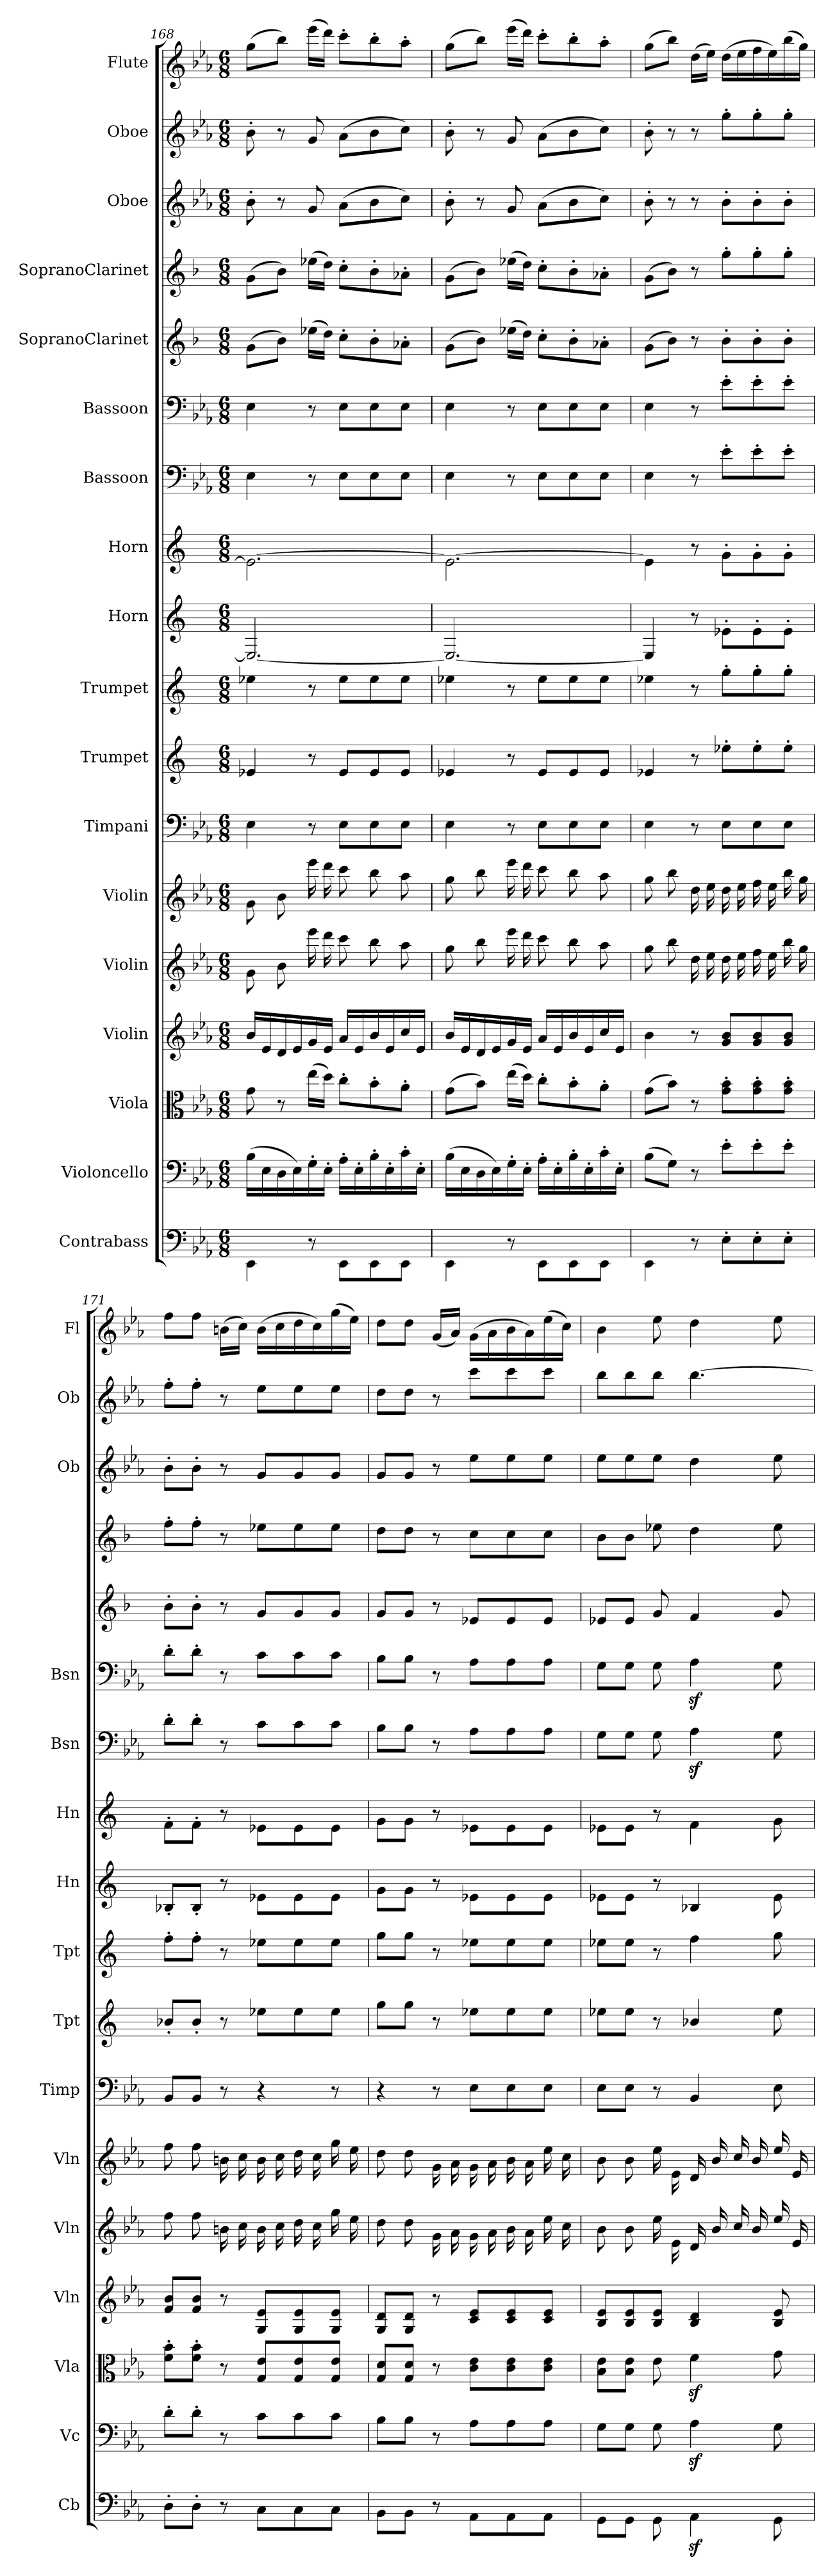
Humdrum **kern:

**kern	**kern	**kern	**kern	**kern	**kern	**kern	**kern	**kern	**kern	**kern	**kern	**kern	**kern	**kern	**kern	**kern	**kern
*part18	*part17	*part16	*part15	*part14	*part13	*part12	*part11	*part10	*part9	*part8	*part7	*part6	*part5	*part4	*part3	*part2	*part1
*staff18	*staff17	*staff16	*staff15	*staff14	*staff13	*staff12	*staff11	*staff10	*staff9	*staff8	*staff7	*staff6	*staff5	*staff4	*staff3	*staff2	*staff1
*I"Contrabass	*I"Violoncello	*I"Viola	*I"Violin	*I"Violin	*I"Violin	*I"Timpani	*I"Trumpet	*I"Trumpet	*I"Horn	*I"Horn	*I"Bassoon	*I"Bassoon	*I"SopranoClarinet	*I"SopranoClarinet	*I"Oboe	*I"Oboe	*I"Flute
*I'Cb	*I'Vc	*I'Vla	*I'Vln	*I'Vln	*I'Vln	*I'Timp	*I'Tpt	*I'Tpt	*I'Hn	*I'Hn	*I'Bsn	*I'Bsn	*	*	*I'Ob	*I'Ob	*I'Fl
*clefF4	*clefF4	*clefC3	*clefG2	*clefG2	*clefG2	*clefF4	*clefG2	*clefG2	*clefG2	*clefG2	*clefF4	*clefF4	*clefG2	*clefG2	*clefG2	*clefG2	*clefG2
*k[b-e-a-]	*k[b-e-a-]	*k[b-e-a-]	*k[b-e-a-]	*k[b-e-a-]	*k[b-e-a-]	*k[b-e-a-]	*k[]	*k[]	*k[]	*k[]	*k[b-e-a-]	*k[b-e-a-]	*k[b-]	*k[b-]	*k[b-e-a-]	*k[b-e-a-]	*k[b-e-a-]
*M6/8	*M6/8	*M6/8	*M6/8	*M6/8	*M6/8	*M6/8	*M6/8	*M6/8	*M6/8	*M6/8	*M6/8	*M6/8	*M6/8	*M6/8	*M6/8	*M6/8	*M6/8
=168	=168	=168	=168	=168	=168	=168	=168	=168	=168	=168	=168	=168	=168	=168	=168	=168	=168
4EE-\	(16B-\LL	8g\	16b-/LL	8g\	8g\	4E-\	4e-X/	4ee-X\	2.E-/_	2.e-\_	4E-\	4E-\	(8g\L	(8g\L	8b-'\	8b-'\	(8gg\L
.	16E-\	.	16e-/	.	.	.	.	.	.	.	.	.	.	.	.	.	.
.	16D\	8r	16d/	8b-\	8b-\	.	.	.	.	.	.	.	8b-\J)	8b-\J)	8r	8r	8bb-\J)
.	16E-\)	.	16e-/	.	.	.	.	.	.	.	.	.	.	.	.	.	.
8r	16G'\	(16ee-\LL	16g/	16eee-\	16eee-\	8r	8r	8r	.	.	8r	8r	(16ee-X\LL	(16ee-X\LL	8g/	8g/	(16eee-\LL
.	16E-'\JJ	16dd\JJ)	16e-/JJ	16ddd\	16ddd\	.	.	.	.	.	.	.	16dd\JJ)	16dd\JJ)	.	.	16ddd\JJ)
8EE-\L	16A-'\LL	8cc'\L	16a-/LL	8ccc\	8ccc\	8E-\L	8e-/L	8ee-\L	.	.	8E-\L	8E-\L	8cc'\L	8cc'\L	(8a-\L	(8a-\L	8ccc'\L
.	16E-'\	.	16e-/	.	.	.	.	.	.	.	.	.	.	.	.	.	.
8EE-\	16B-'\	8b-'\	16b-/	8bb-\	8bb-\	8E-\	8e-/	8ee-\	.	.	8E-\	8E-\	8b-'\	8b-'\	8b-\	8b-\	8bb-'\
.	16E-'\	.	16e-/	.	.	.	.	.	.	.	.	.	.	.	.	.	.
8EE-\J	16c'\	8a-'\J	16cc/	8aa-\	8aa-\	8E-\J	8e-/J	8ee-\J	.	.	8E-\J	8E-\J	8a-X'\J	8a-X'\J	8cc\J)	8cc\J)	8aa-'\J
.	16E-'\JJ	.	16e-/JJ	.	.	.	.	.	.	.	.	.	.	.	.	.	.
=169	=169	=169	=169	=169	=169	=169	=169	=169	=169	=169	=169	=169	=169	=169	=169	=169	=169
4EE-\	(16B-\LL	(8g\L	16b-/LL	8gg\	8gg\	4E-\	4e-X/	4ee-X\	2.E-/_	2.e-\_	4E-\	4E-\	(8g\L	(8g\L	8b-'\	8b-'\	(8gg\L
.	16E-\	.	16e-/	.	.	.	.	.	.	.	.	.	.	.	.	.	.
.	16D\	8b-\J)	16d/	8bb-\	8bb-\	.	.	.	.	.	.	.	8b-\J)	8b-\J)	8r	8r	8bb-\J)
.	16E-\)	.	16e-/	.	.	.	.	.	.	.	.	.	.	.	.	.	.
8r	16G'\	(16ee-\LL	16g/	16eee-\	16eee-\	8r	8r	8r	.	.	8r	8r	(16ee-X\LL	(16ee-X\LL	8g/	8g/	(16eee-\LL
.	16E-'\JJ	16dd\JJ)	16e-/JJ	16ddd\	16ddd\	.	.	.	.	.	.	.	16dd\JJ)	16dd\JJ)	.	.	16ddd\JJ)
8EE-\L	16A-'\LL	8cc'\L	16a-/LL	8ccc\	8ccc\	8E-\L	8e-/L	8ee-\L	.	.	8E-\L	8E-\L	8cc'\L	8cc'\L	(8a-\L	(8a-\L	8ccc'\L
.	16E-'\	.	16e-/	.	.	.	.	.	.	.	.	.	.	.	.	.	.
8EE-\	16B-'\	8b-'\	16b-/	8bb-\	8bb-\	8E-\	8e-/	8ee-\	.	.	8E-\	8E-\	8b-'\	8b-'\	8b-\	8b-\	8bb-'\
.	16E-'\	.	16e-/	.	.	.	.	.	.	.	.	.	.	.	.	.	.
8EE-\J	16c'\	8a-'\J	16cc/	8aa-\	8aa-\	8E-\J	8e-/J	8ee-\J	.	.	8E-\J	8E-\J	8a-X'\J	8a-X'\J	8cc\J)	8cc\J)	8aa-'\J
.	16E-'\JJ	.	16e-/JJ	.	.	.	.	.	.	.	.	.	.	.	.	.	.
=170	=170	=170	=170	=170	=170	=170	=170	=170	=170	=170	=170	=170	=170	=170	=170	=170	=170
4EE-\	(8B-\L	(8g\L	4b-\	8gg\	8gg\	4E-\	4e-X/	4ee-X\	4E-/]	4e-\]	4E-\	4E-\	(8g\L	(8g\L	8b-'\	8b-'\	(8gg\L
.	8G\J)	8b-\J)	.	8bb-\	8bb-\	.	.	.	.	.	.	.	8b-\J)	8b-\J)	8r	8r	8bb-\J)
8r	8r	8r	8r	16dd\	16dd\	8r	8r	8r	8r	8r	8r	8r	8r	8r	8r	8r	(16dd\LL
.	.	.	.	16ee-\	16ee-\	.	.	.	.	.	.	.	.	.	.	.	16ee-\JJ)
8E-'\L	8e-'\L	8g'\ 8b-'\L	8g/ 8b-/L	16dd\	16dd\	8E-\L	8ee-X'\L	8gg'\L	8e-X'\L	8g'\L	8e-'\L	8e-'\L	8b-'\L	8gg'\L	8b-'\L	8gg'\L	(16dd\LL
.	.	.	.	16ee-\	16ee-\	.	.	.	.	.	.	.	.	.	.	.	16ee-\
8E-'\	8e-'\	8g'\ 8b-'\	8g/ 8b-/	16ff\	16ff\	8E-\	8ee-'\	8gg'\	8e-'\	8g'\	8e-'\	8e-'\	8b-'\	8gg'\	8b-'\	8gg'\	16ff\
.	.	.	.	16ee-\	16ee-\	.	.	.	.	.	.	.	.	.	.	.	16ee-\)
8E-'\J	8e-'\J	8g'\ 8b-'\J	8g/ 8b-/J	16bb-\	16bb-\	8E-\J	8ee-'\J	8gg'\J	8e-'\J	8g'\J	8e-'\J	8e-'\J	8b-'\J	8gg'\J	8b-'\J	8gg'\J	(16bb-\
.	.	.	.	16gg\	16gg\	.	.	.	.	.	.	.	.	.	.	.	16gg\JJ)
=171	=171	=171	=171	=171	=171	=171	=171	=171	=171	=171	=171	=171	=171	=171	=171	=171	=171
8D'\L	8d'\L	8f'\ 8b-'\L	8f/ 8b-/L	8ff\	8ff\	8BB-/L	8b-X'/L	8ff'\L	8B-X'/L	8f'\L	8d'\L	8d'\L	8b-'\L	8ff'\L	8b-'\L	8ff'\L	8ff\L
8D'\J	8d'\J	8f'\ 8b-'\J	8f/ 8b-/J	8ff\	8ff\	8BB-/J	8b-'/J	8ff'\J	8B-'/J	8f'\J	8d'\J	8d'\J	8b-'\J	8ff'\J	8b-'\J	8ff'\J	8ff\J
8r	8r	8r	8r	16bn\	16bn\	8r	8r	8r	8r	8r	8r	8r	8r	8r	8r	8r	(16bn\LL
.	.	.	.	16cc\	16cc\	.	.	.	.	.	.	.	.	.	.	.	16cc\JJ)
8C\L	8c\L	8G/ 8e-/L	8G/ 8e-/L	16b\	16b\	4r	8ee-X\L	8ee-X\L	8e-X\L	8e-X\L	8c\L	8c\L	8g/L	8ee-X\L	8g/L	8ee-\L	(16b\LL
.	.	.	.	16cc\	16cc\	.	.	.	.	.	.	.	.	.	.	.	16cc\
8C\	8c\	8G/ 8e-/	8G/ 8e-/	16dd\	16dd\	.	8ee-\	8ee-\	8e-\	8e-\	8c\	8c\	8g/	8ee-\	8g/	8ee-\	16dd\
.	.	.	.	16cc\	16cc\	.	.	.	.	.	.	.	.	.	.	.	16cc\)
8C\J	8c\J	8G/ 8e-/J	8G/ 8e-/J	16gg\	16gg\	8r	8ee-\J	8ee-\J	8e-\J	8e-\J	8c\J	8c\J	8g/J	8ee-\J	8g/J	8ee-\J	(16gg\
.	.	.	.	16ee-\	16ee-\	.	.	.	.	.	.	.	.	.	.	.	16ee-\JJ)
=172	=172	=172	=172	=172	=172	=172	=172	=172	=172	=172	=172	=172	=172	=172	=172	=172	=172
8BB-\L	8B-\L	8G/ 8d/L	8G/ 8d/L	8dd\	8dd\	4r	8gg\L	8gg\L	8g\L	8g\L	8B-\L	8B-\L	8g/L	8dd\L	8g/L	8dd\L	8dd\L
8BB-\J	8B-\J	8G/ 8d/J	8G/ 8d/J	8dd\	8dd\	.	8gg\J	8gg\J	8g\J	8g\J	8B-\J	8B-\J	8g/J	8dd\J	8g/J	8dd\J	8dd\J
8r	8r	8r	8r	16g\	16g\	8r	8r	8r	8r	8r	8r	8r	8r	8r	8r	8r	(16g/LL
.	.	.	.	16a-\	16a-\	.	.	.	.	.	.	.	.	.	.	.	16a-/JJ)
8AA-\L	8A-\L	8c\ 8e-\L	8c/ 8e-/L	16g\	16g\	8E-\L	8ee-X\L	8ee-X\L	8e-X\L	8e-X\L	8A-\L	8A-\L	8e-X/L	8cc\L	8ee-\L	8ccc\L	(16g\LL
.	.	.	.	16a-\	16a-\	.	.	.	.	.	.	.	.	.	.	.	16a-\
8AA-\	8A-\	8c\ 8e-\	8c/ 8e-/	16b-\	16b-\	8E-\	8ee-\	8ee-\	8e-\	8e-\	8A-\	8A-\	8e-/	8cc\	8ee-\	8ccc\	16b-\
.	.	.	.	16a-\	16a-\	.	.	.	.	.	.	.	.	.	.	.	16a-\)
8AA-\J	8A-\J	8c\ 8e-\J	8c/ 8e-/J	16ee-\	16ee-\	8E-\J	8ee-\J	8ee-\J	8e-\J	8e-\J	8A-\J	8A-\J	8e-/J	8cc\J	8ee-\J	8ccc\J	(16ee-\
.	.	.	.	16cc\	16cc\	.	.	.	.	.	.	.	.	.	.	.	16cc\JJ)
=173	=173	=173	=173	=173	=173	=173	=173	=173	=173	=173	=173	=173	=173	=173	=173	=173	=173
8GG\L	8G\L	8B-\ 8e-\L	8B-/ 8e-/L	8b-\	8b-\	8E-\L	8ee-X\L	8ee-X\L	8e-X\L	8e-X\L	8G\L	8G\L	8e-X/L	8b-\L	8ee-\L	8bb-\L	4b-\
8GG\J	8G\J	8B-\ 8e-\J	8B-/ 8e-/	8b-\	8b-\	8E-\J	8ee-\J	8ee-\J	8e-\J	8e-\J	8G\J	8G\J	8e-/J	8b-\J	8ee-\	8bb-\	.
8GG\	8G\	8e-\	8B-/ 8e-/J	16ee-\	16ee-\	8r	8r	8r	8r	8r	8G\	8G\	8g/	8ee-X\	8ee-\J	8bb-\J	8ee-\
.	.	.	.	16e-\	16e-\	.	.	.	.	.	.	.	.	.	.	.	.
4AA-z\	4A-z\	4fz\	4B-/ 4d/	16d/	16d/	4BB-/	4b-X/	4ff\	4B-X/	4f\	4A-z\	4A-z\	4f/	4dd\	4dd\	[4.bb-\	4dd\
.	.	.	.	16b-/	16b-/	.	.	.	.	.	.	.	.	.	.	.	.
.	.	.	.	16cc/	16cc/	.	.	.	.	.	.	.	.	.	.	.	.
.	.	.	.	16b-/	16b-/	.	.	.	.	.	.	.	.	.	.	.	.
8GG\	8G\	8g\	8B-/ 8e-/	16ee-/	16ee-/	8E-\	8ee-\	8gg\	8e-\	8g\	8G\	8G\	8g/	8ee-\	8ee-\	.	8ee-\
.	.	.	.	16e-/	16e-/	.	.	.	.	.	.	.	.	.	.	.	.
=	=	=	=	=	=	=	=	=	=	=	=	=	=	=	=	=	=
*-	*-	*-	*-	*-	*-	*-	*-	*-	*-	*-	*-	*-	*-	*-	*-	*-	*-
